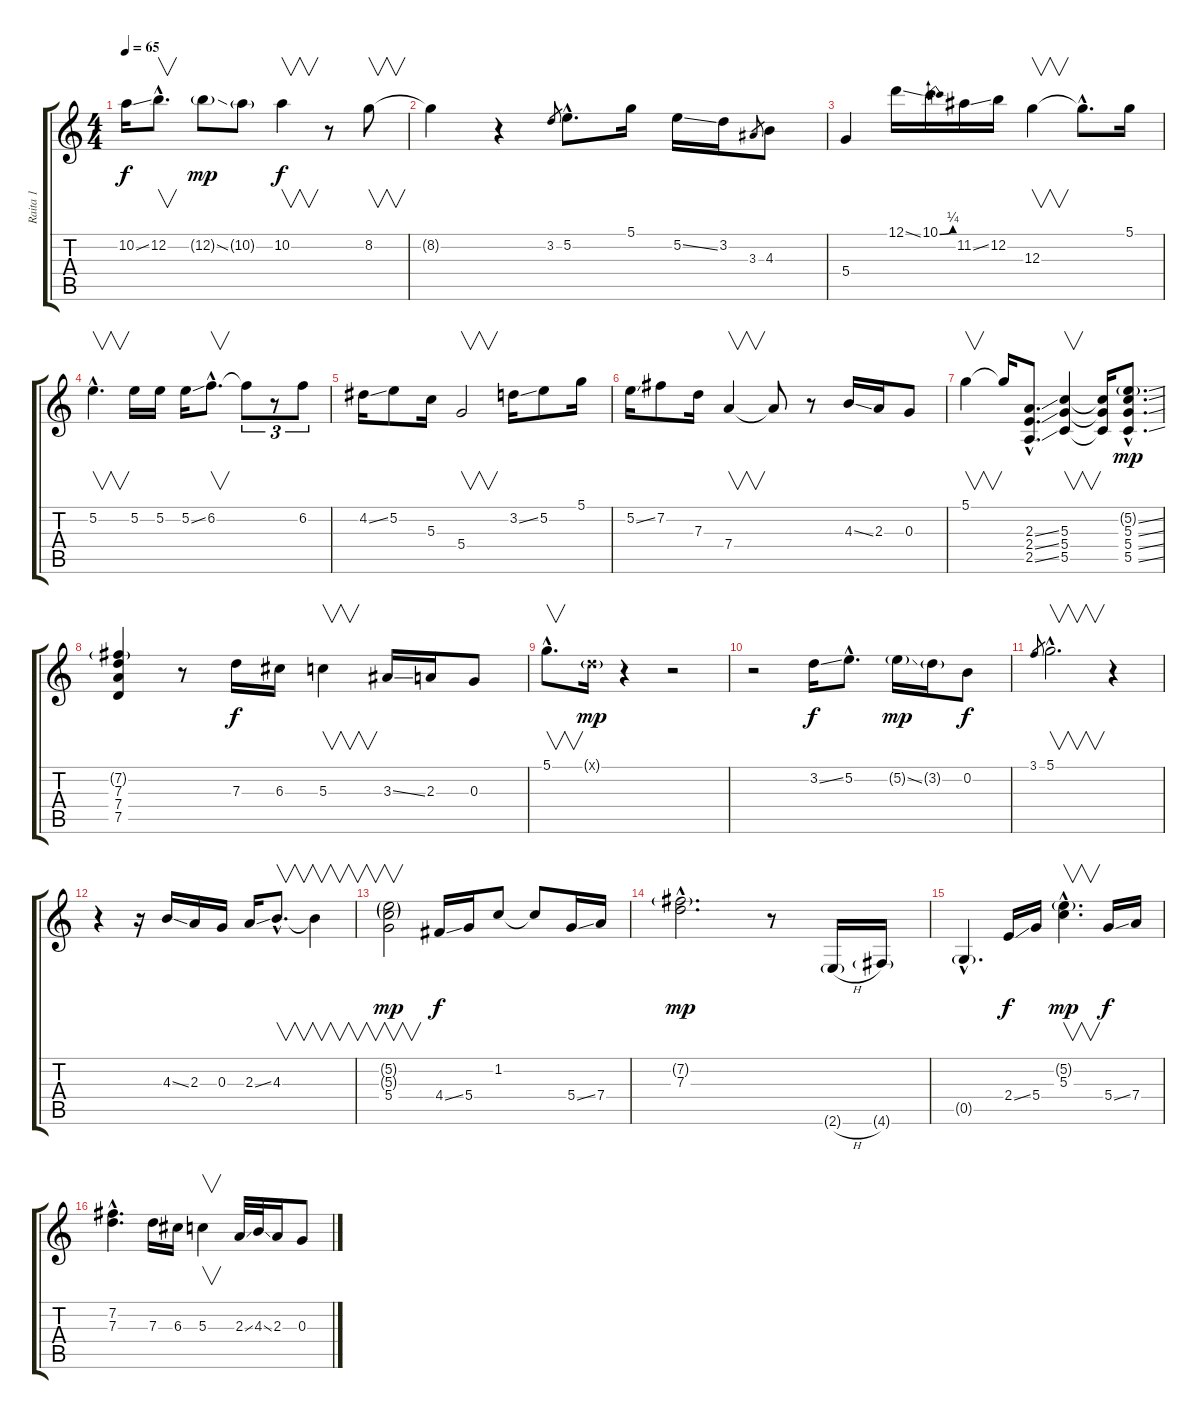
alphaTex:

\track ("Raita 1" "Raita 1") {instrument acousticguitarsteel}
\staff {score tabs}
\tuning (D4 B3 G3 D3 G2 D2) {hide}
\ts (4 4)
\tempo 65
\clef g2
\ks c
10.2{ss}.16{dy f instrument acousticguitarsteel} 12.2{hac}.8{v d} 12.2{ss g}.8{dy mp} 10.2{g}.8 10.2.4{v dy f} r.8 8.2.8{v} |
8.2{t}.4 r.4 3.2.8{gr} 5.2{hac}.8{d} 5.1.16 5.2{ss}.16 3.2.16 3.3.8{gr} 4.3.8 |
5.4.4 12.1{ss}.16 10.1{be (bend 0 0 60 1)}.16 11.2{ss}.16 12.2.16 12.3.4{v} 12.3{hac t}.8{d} 5.1.16 |
5.2{hac}.4{v d} 5.2.16 5.2.16 5.2{ss}.16 6.2{hac}.8{v d} 6.2{t}.8{tu (3 2)} r.8{tu (3 2)} 6.2.8{tu (3 2)} |
4.2{ss}.16 5.2.8 5.3.16 5.4.2{v} 3.2{ss}.16 5.2.8 5.1.16 |
5.2{ss}.16 7.2.8 7.3.16 7.4.4{v} 7.4{t}.8 r.8 4.3{ss}.16 2.3.16 0.3.8 |
5.1.4{v} 5.1{t}.16 (2.3{ss hac} 2.4{ss hac} 2.5{ss hac}).8{d} (5.3 5.4 5.5).4{v} (5.3{t} 5.4{t} 5.5{t}).16 (5.2{ss g hac} 5.3{ss hac} 5.4{ss hac} 5.5{ss hac}).8{d dy mp} |
(7.2{g} 7.3 7.4 7.5).4 r.8 7.3.16{dy f} 6.3.16 5.3.4{v} 3.3{ss}.16 2.3.16 0.3.8 |
5.1{hac}.8{v d} 0.1{g x}.16{dy mp} r.4 r.2 |
r.2 3.2{ss}.16{dy f} 5.2{hac}.8{d} 5.2{ss g}.16{dy mp} 3.2{g}.16 0.2.8{dy f} |
3.1.8{gr} 5.1{hac}.2{v d} r.4 |
r.4 r.16 4.3{ss}.16 2.3.16 0.3.16 2.3{ss}.16 4.3{hac}.8{v d} 4.3{t}.4{v} |
(5.2{g} 5.3{g} 5.4).2{v dy mp} 4.4{ss}.16{dy f} 5.4.16 1.2.8 1.2{t}.8 5.4{ss}.16 7.4.16 |
(7.2{g hac} 7.3{hac}).2{d dy mp} r.8 2.6{h g}.16 4.6{g}.16 |
0.5{g hac}.4{d} 2.4{ss}.16{dy f} 5.4.16 (5.2{g hac} 5.3{hac}).4{v d dy mp} 5.4{ss}.16{dy f} 7.4.16 |
(7.2{hac} 7.3{hac}).4{d} 7.3.16 6.3.16 5.3.4{v} 2.3{ss}.32 4.3{ss}.32 2.3.16 0.3.8
